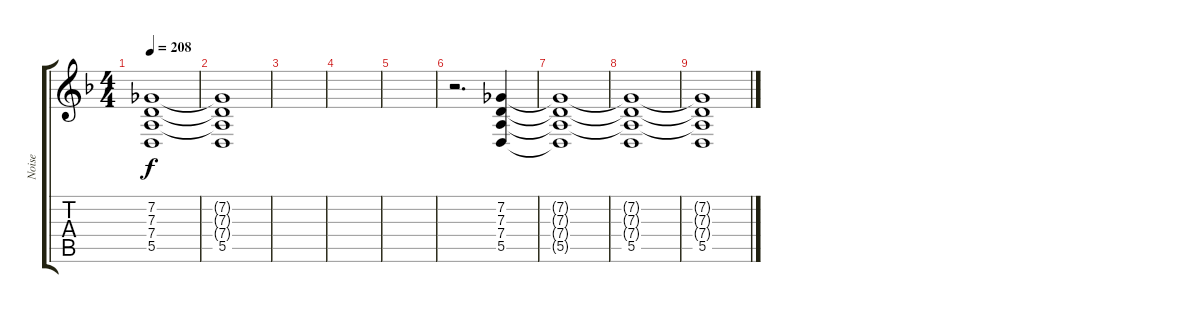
\track ("Noise" "Noise") {instrument seashore}
\staff {score tabs}
\tuning (E4 B3 G3 D3 A2 E2) {hide}
\ts (4 4)
\tempo 208
\clef g2
\ks f
(7.2 7.3 7.4 5.5).1{dy f volume 13} |
(7.2{t} 7.3{t} 7.4{t} 5.5).1 |
|
|
|
r.2{d} (7.2 7.3 7.4 5.5).4{volume 13} |
(7.2{t} 7.3{t} 7.4{t} 5.5{t}).1{volume 13} |
(7.2{t} 7.3{t} 7.4{t} 5.5).1{volume 0} |
(7.2{t} 7.3{t} 7.4{t} 5.5).1{volume 0}
